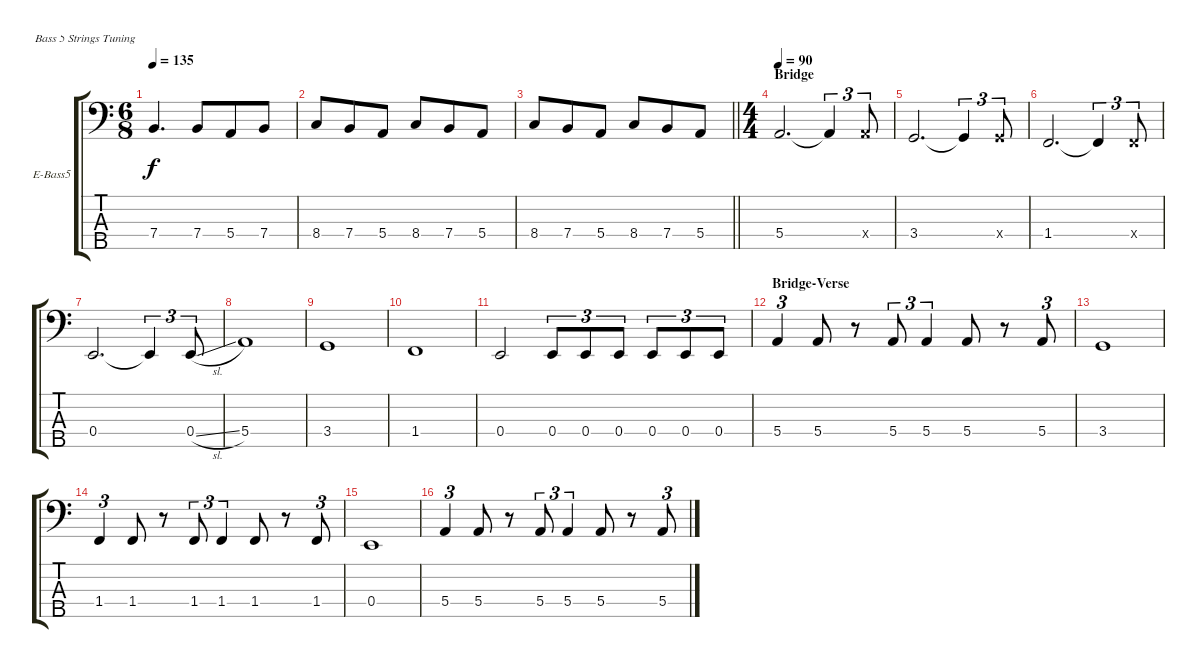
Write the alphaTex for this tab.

\bracketExtendMode groupsimilarinstruments
\firstSystemTrackNameOrientation horizontal
\otherSystemsTrackNameOrientation horizontal
\track ("bass (Andrey Stefnuk)" "E-Bass5") {instrument electricbassfinger}
\staff {score tabs}
\tuning (G2 D2 A1 E1 B0)
\ts (6 8)
\tempo 135
\clef f4
\ks aminor
7.4.4{d dy f} 7.4.8 5.4.8 7.4.8 |
8.4.8 7.4.8 5.4.8 8.4.8 7.4.8 5.4.8 |
\barLineRight lightlight
8.4.8 7.4.8 5.4.8 8.4.8 7.4.8 5.4.8 |
\ts (4 4)
\beaming (8 2 2 2 2)
\section ("" "Bridge")
\tempo 90
5.4.2{d} 5.4{t}.4{tu (3 2)} 5.4{x}.8{tu (3 2)} |
3.4.2{d} 3.4{t}.4{tu (3 2)} 3.4{x}.8{tu (3 2)} |
1.4.2{d} 1.4{t}.4{tu (3 2)} 1.4{x}.8{tu (3 2)} |
0.4.2{d} 0.4{t}.4{tu (3 2)} 0.4{sl}.8{tu (3 2)} |
5.4.1 |
3.4.1 |
1.4.1 |
0.4.2 0.4.8{tu (3 2)} 0.4.8{tu (3 2)} 0.4.8{tu (3 2)} 0.4.8{tu (3 2)} 0.4.8{tu (3 2)} 0.4.8{tu (3 2)} |
\section ("" "Bridge-Verse")
5.4.4{tu (3 2)} 5.4.8 r.8 5.4.8{tu (3 2)} 5.4.4{tu (3 2)} 5.4.8 r.8 5.4.8{tu (3 2)} |
3.4.1 |
1.4.4{tu (3 2)} 1.4.8 r.8 1.4.8{tu (3 2)} 1.4.4{tu (3 2)} 1.4.8 r.8 1.4.8{tu (3 2)} |
0.4.1 |
5.4.4{tu (3 2)} 5.4.8 r.8 5.4.8{tu (3 2)} 5.4.4{tu (3 2)} 5.4.8 r.8 5.4.8{tu (3 2)}
